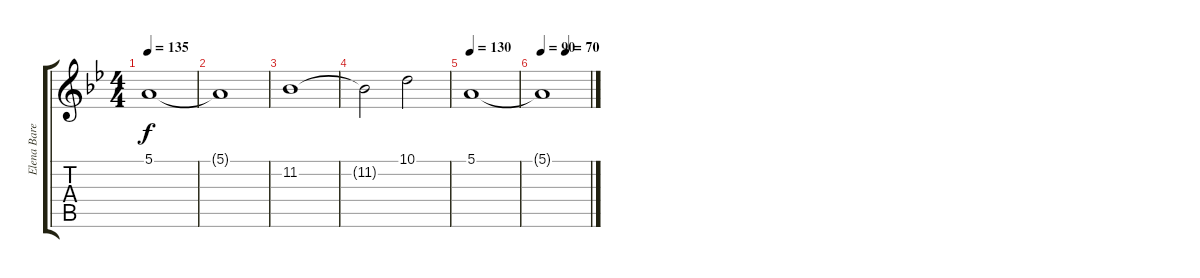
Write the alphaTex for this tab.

\track ("Elena Barere / Carol Webb" "Elena Bare") {instrument violin}
\staff {score tabs}
\tuning (E4 B3 G3 D3 A2 E2) {hide}
\ts (4 4)
\tempo 135
\clef g2
\ks bb
5.1.1{dy f} |
5.1{t}.1 |
11.2.1 |
11.2{t}.2 10.1.2 |
\tempo 130
5.1.1 |
\tempo 90
\tempo (70 0.5)
5.1{t}.1
